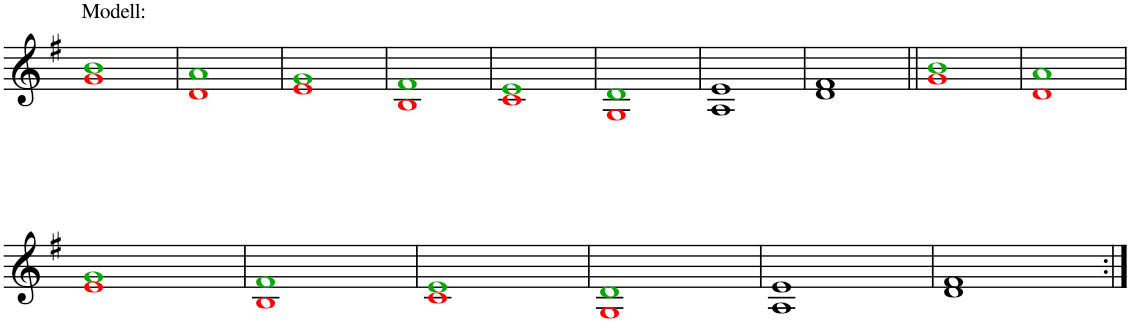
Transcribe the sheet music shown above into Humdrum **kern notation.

**kern
*part1
*staff1
*I"Piano
*I'Pno
!!LO:PB:g=z
*clefG2
*k[f#]
*M4/4
*met(c)
=18
*^
!LO:TX:a:t=Modell&colon;	!
1bi	1gj
=19	=19
1ai	1dj
=20	=20
1gi	1ej
=21	=21
1f#i	1Bj
=22	=22
1ei	1cj
=23	=23
1di	1Gj
=24	=24
1e	1A
=25	=25
1f#	1d
=26||	=26||
1bi	1gj
=27	=27
1ai	1dj
!!LO:LB:g=z	!!
=28	=28
1gi	1ej
=29	=29
1f#i	1Bj
=30	=30
1ei	1cj
=31	=31
1di	1Gj
=32	=32
1e	1A
=33	=33
1f#	1d
*v	*v
=:|!
*-
